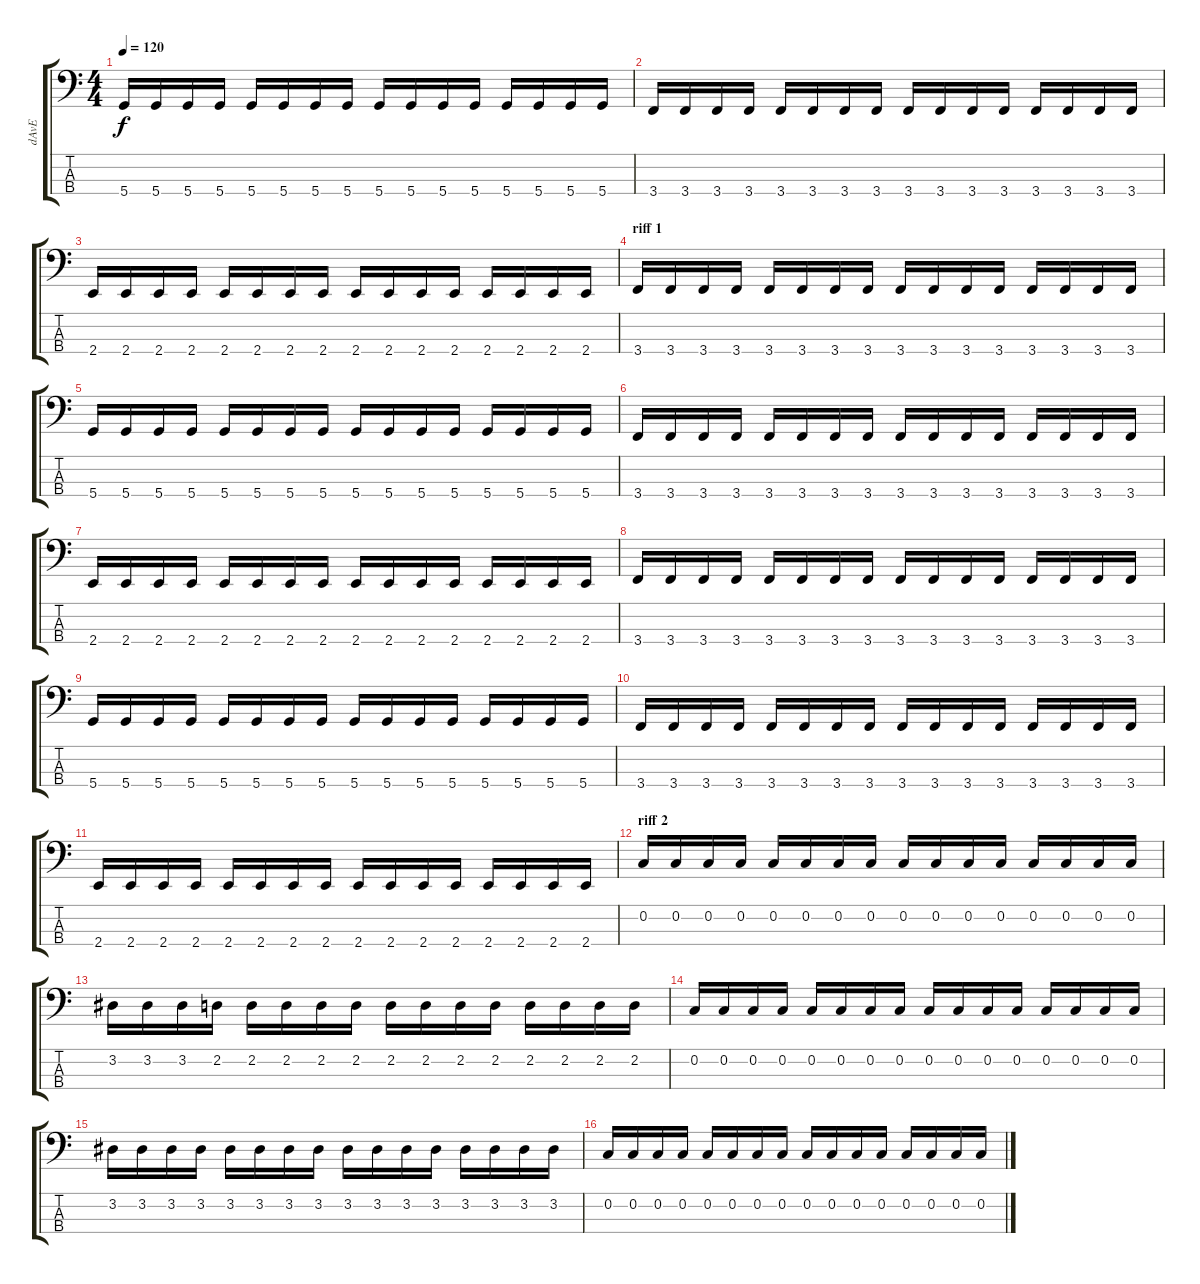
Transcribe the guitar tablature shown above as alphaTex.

\track ("dAvE" "dAvE") {instrument electricbassfinger}
\staff {score tabs}
\tuning (F2 C2 G1 D1) {hide}
\ts (4 4)
\tempo 120
\clef f4
\ks c
5.4.16{dy f} 5.4.16 5.4.16 5.4.16 5.4.16 5.4.16 5.4.16 5.4.16 5.4.16 5.4.16 5.4.16 5.4.16 5.4.16 5.4.16 5.4.16 5.4.16 |
3.4.16 3.4.16 3.4.16 3.4.16 3.4.16 3.4.16 3.4.16 3.4.16 3.4.16 3.4.16 3.4.16 3.4.16 3.4.16 3.4.16 3.4.16 3.4.16 |
2.4.16 2.4.16 2.4.16 2.4.16 2.4.16 2.4.16 2.4.16 2.4.16 2.4.16 2.4.16 2.4.16 2.4.16 2.4.16 2.4.16 2.4.16 2.4.16 |
\section ("" "riff 1")
3.4.16 3.4.16 3.4.16 3.4.16 3.4.16 3.4.16 3.4.16 3.4.16 3.4.16 3.4.16 3.4.16 3.4.16 3.4.16 3.4.16 3.4.16 3.4.16 |
5.4.16 5.4.16 5.4.16 5.4.16 5.4.16 5.4.16 5.4.16 5.4.16 5.4.16 5.4.16 5.4.16 5.4.16 5.4.16 5.4.16 5.4.16 5.4.16 |
3.4.16 3.4.16 3.4.16 3.4.16 3.4.16 3.4.16 3.4.16 3.4.16 3.4.16 3.4.16 3.4.16 3.4.16 3.4.16 3.4.16 3.4.16 3.4.16 |
2.4.16 2.4.16 2.4.16 2.4.16 2.4.16 2.4.16 2.4.16 2.4.16 2.4.16 2.4.16 2.4.16 2.4.16 2.4.16 2.4.16 2.4.16 2.4.16 |
3.4.16 3.4.16 3.4.16 3.4.16 3.4.16 3.4.16 3.4.16 3.4.16 3.4.16 3.4.16 3.4.16 3.4.16 3.4.16 3.4.16 3.4.16 3.4.16 |
5.4.16 5.4.16 5.4.16 5.4.16 5.4.16 5.4.16 5.4.16 5.4.16 5.4.16 5.4.16 5.4.16 5.4.16 5.4.16 5.4.16 5.4.16 5.4.16 |
3.4.16 3.4.16 3.4.16 3.4.16 3.4.16 3.4.16 3.4.16 3.4.16 3.4.16 3.4.16 3.4.16 3.4.16 3.4.16 3.4.16 3.4.16 3.4.16 |
2.4.16 2.4.16 2.4.16 2.4.16 2.4.16 2.4.16 2.4.16 2.4.16 2.4.16 2.4.16 2.4.16 2.4.16 2.4.16 2.4.16 2.4.16 2.4.16 |
\section ("" "riff 2")
0.2.16 0.2.16 0.2.16 0.2.16 0.2.16 0.2.16 0.2.16 0.2.16 0.2.16 0.2.16 0.2.16 0.2.16 0.2.16 0.2.16 0.2.16 0.2.16 |
3.2.16 3.2.16 3.2.16 2.2.16 2.2.16 2.2.16 2.2.16 2.2.16 2.2.16 2.2.16 2.2.16 2.2.16 2.2.16 2.2.16 2.2.16 2.2.16 |
0.2.16 0.2.16 0.2.16 0.2.16 0.2.16 0.2.16 0.2.16 0.2.16 0.2.16 0.2.16 0.2.16 0.2.16 0.2.16 0.2.16 0.2.16 0.2.16 |
3.2.16 3.2.16 3.2.16 3.2.16 3.2.16 3.2.16 3.2.16 3.2.16 3.2.16 3.2.16 3.2.16 3.2.16 3.2.16 3.2.16 3.2.16 3.2.16 |
0.2.16 0.2.16 0.2.16 0.2.16 0.2.16 0.2.16 0.2.16 0.2.16 0.2.16 0.2.16 0.2.16 0.2.16 0.2.16 0.2.16 0.2.16 0.2.16
